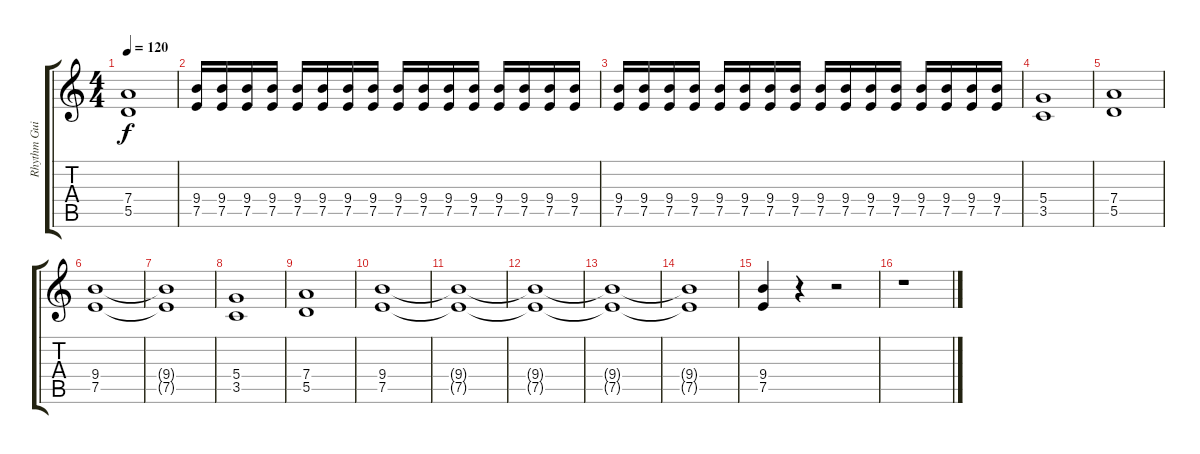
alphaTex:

\track ("Rhythm Guitar" "Rhythm Gui") {instrument distortionguitar}
\staff {score tabs}
\tuning (E4 B3 G3 D3 A2 E2) {hide}
\ts (4 4)
\tempo 120
\clef g2
\ks c
(7.4 5.5).1{dy f} |
(9.4 7.5).16 (9.4 7.5).16 (9.4 7.5).16 (9.4 7.5).16 (9.4 7.5).16 (9.4 7.5).16 (9.4 7.5).16 (9.4 7.5).16 (9.4 7.5).16 (9.4 7.5).16 (9.4 7.5).16 (9.4 7.5).16 (9.4 7.5).16 (9.4 7.5).16 (9.4 7.5).16 (9.4 7.5).16 |
(9.4 7.5).16 (9.4 7.5).16 (9.4 7.5).16 (9.4 7.5).16 (9.4 7.5).16 (9.4 7.5).16 (9.4 7.5).16 (9.4 7.5).16 (9.4 7.5).16 (9.4 7.5).16 (9.4 7.5).16 (9.4 7.5).16 (9.4 7.5).16 (9.4 7.5).16 (9.4 7.5).16 (9.4 7.5).16 |
(5.4 3.5).1 |
(7.4 5.5).1 |
(9.4 7.5).1 |
(9.4{t} 7.5{t}).1 |
(5.4 3.5).1 |
(7.4 5.5).1 |
(9.4 7.5).1 |
(9.4{t} 7.5{t}).1 |
(9.4{t} 7.5{t}).1 |
(9.4{t} 7.5{t}).1 |
(9.4{t} 7.5{t}).1 |
(9.4 7.5).4 r.4 r.2 |
r.1
